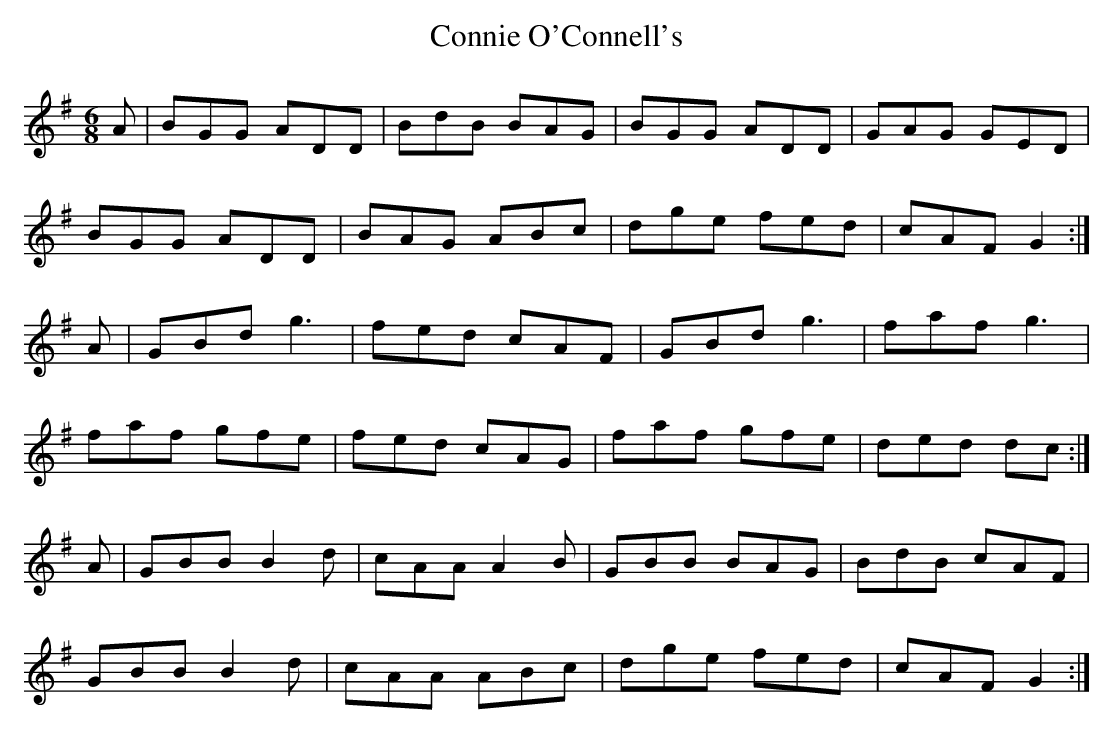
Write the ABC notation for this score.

X:1
T:Connie O'Connell's
M:6/8
L:1/8
K:G Major
A|BGG ADD|BdB BAG|BGG ADD|GAG GED|!
BGG ADD|BAG ABc|dge fed|cAF G2:|!
A|GBd g3|fed cAF|GBd g3|faf g3|!
faf gfe|fed cAG|faf gfe|ded dc:|!
A|GBB B2d|cAA A2B|GBB BAG|BdB cAF|!
GBB B2d|cAA ABc|dge fed|cAF G2:|!
